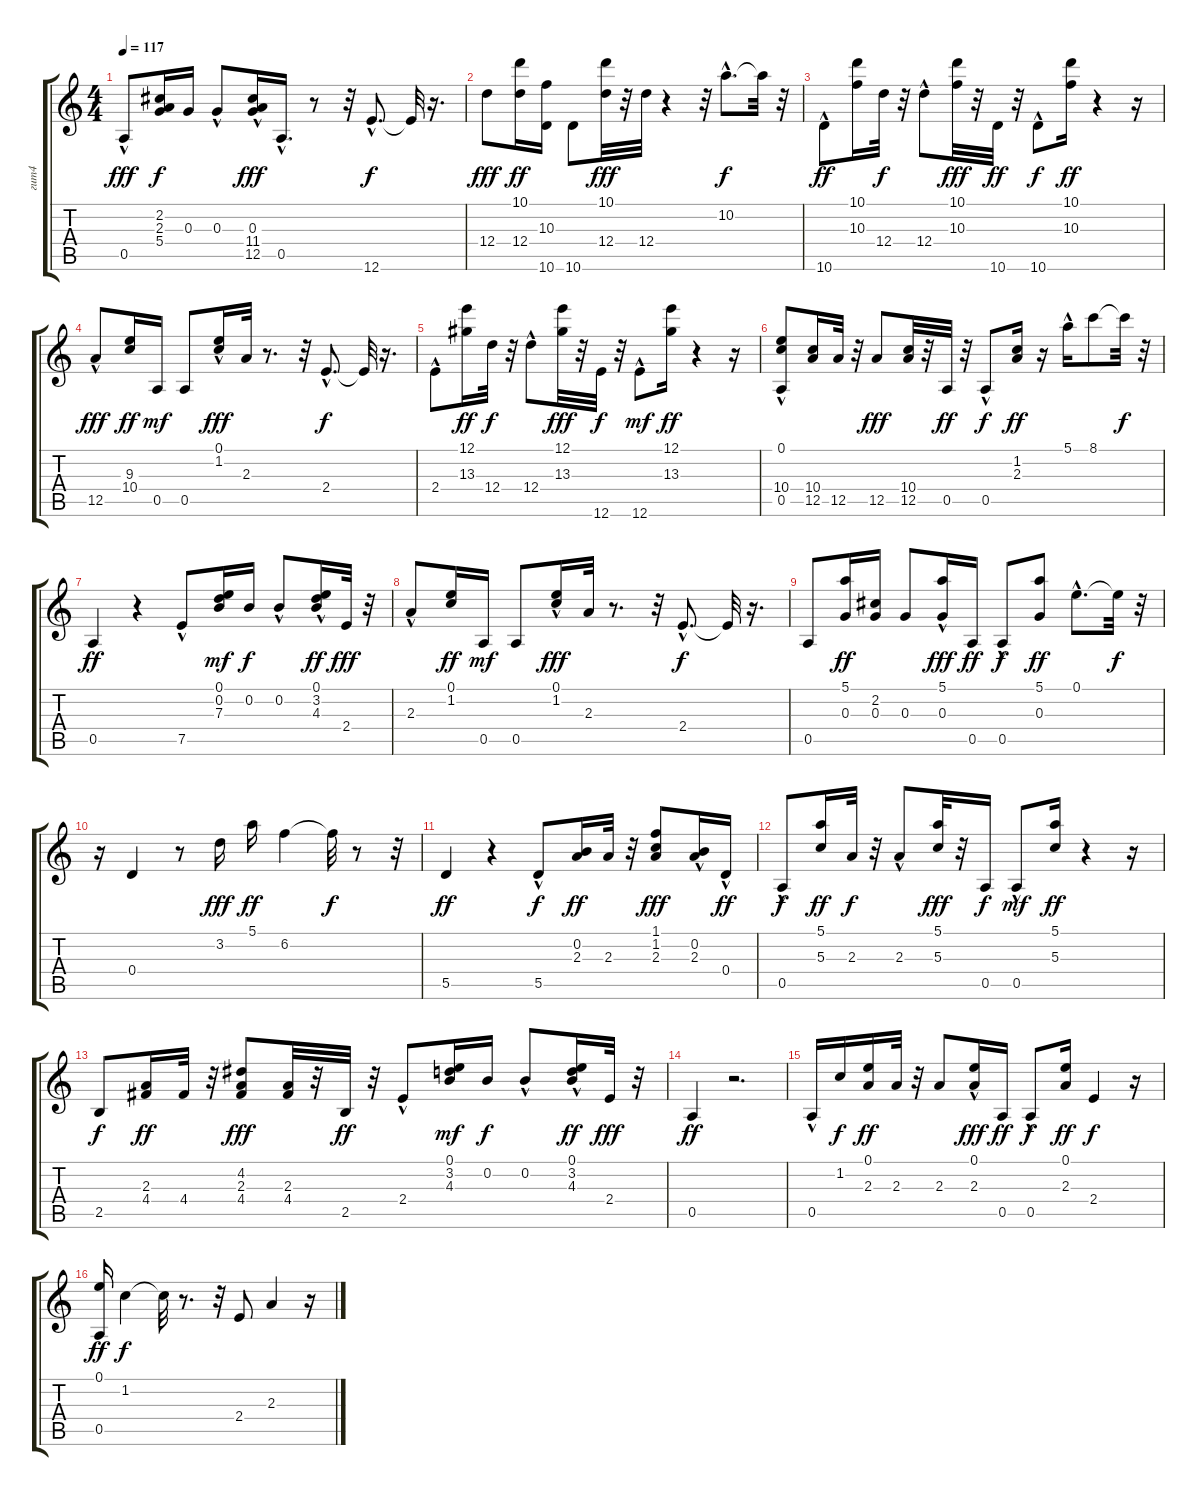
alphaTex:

\track ("гит4" "гит4") {instrument acousticguitarsteel}
\staff {score tabs}
\tuning (E4 B3 G3 D3 A2 E2) {hide}
\ts (4 4)
\tempo 117
\clef g2
\ks c
0.5{hac}.8{dy fff} (2.2 2.3 5.4).16{dy f} 0.3.16 0.3{hac}.8 (0.3{hac} 11.4 12.5).16{dy fff} 0.5{hac}.16{d} r.8 r.32 12.6{hac}.8{d dy f} 12.6{t}.32 r.16{d} |
12.4.8{dy fff} (10.1 12.4).16{dy ff} (10.3 10.6).16 10.6.8 (10.1 12.4).32{dy fff} r.32 12.4.32 r.4 r.32 10.2{hac}.8{d dy f} 10.2{t}.32 r.32 |
10.6{hac}.8{dy ff} (10.1 10.3).16 12.4.32{dy f} r.32 12.4{hac}.8 (10.1 10.3).32{dy fff} r.32 10.6.32{dy ff} r.32 10.6{hac}.8{dy f} (10.1 10.3).16{dy ff} r.4 r.16 |
12.5{hac}.8{dy fff} (9.3 10.4).16{dy ff} 0.5.16{dy mf} 0.5.8 (0.1{hac} 1.2).16{dy fff} 2.3.32 r.8{d} r.32 2.4{hac}.8{d dy f} 2.4{t}.32 r.16{d} |
2.4{hac}.8 (12.1 13.3).16{dy ff} 12.4.32{dy f} r.32 12.4{hac}.8 (12.1 13.3).32{dy fff} r.32 12.6.32{dy f} r.32 12.6{hac}.8{dy mf} (12.1 13.3).16{dy ff} r.4 r.16 |
(0.1 10.4{hac} 0.5).8 (10.4 12.5).16 12.5.32 r.32 12.5.8{dy fff} (10.4 12.5).32 r.32 0.5.32{dy ff} r.32 0.5{hac}.8{dy f} (1.2 2.3).16{dy ff} r.16 5.1{hac}.16 8.1.8 8.1{t}.32{dy f} r.32 |
0.5.4{dy ff} r.4 7.5{hac}.8 (0.1 0.2 7.3).16{dy mf} 0.2.16{dy f} 0.2{hac}.8 (0.1{hac} 3.2 4.3).16{dy ff} 2.4.32{dy fff} r.32 |
2.3{hac}.8 (0.1 1.2).16{dy ff} 0.5.16{dy mf} 0.5.8 (0.1{hac} 1.2).16{dy fff} 2.3.32 r.8{d} r.32 2.4{hac}.8{d dy f} 2.4{t}.32 r.16{d} |
0.5.8 (5.1 0.3).16{dy ff} (2.2 0.3).16 0.3.8 (5.1 0.3{hac}).16{dy fff} 0.5.16{dy ff} 0.5{hac}.8{dy f} (5.1 0.3).8{dy ff} 0.1{hac}.8{d} 0.1{t}.32{dy f} r.32 |
r.16 0.4.4 r.8 3.2.16{dy fff} 5.1.16{dy ff} 6.2.4 6.2{t}.32{dy f} r.8 r.32 |
5.5.4{dy ff} r.4 5.5{hac}.8{dy f} (0.2 2.3).16{dy ff} 2.3.32 r.32 (1.1 1.2 2.3).8{dy fff} (0.2{hac} 2.3).16 0.4{hac}.16{dy ff} |
0.5{hac}.8{dy f} (5.1 5.3).16{dy ff} 2.3.32{dy f} r.32 2.3{hac}.8 (5.1 5.3).32{dy fff} r.32 0.5.16{dy f volume 13} 0.5{hac}.8{dy mf volume 14} (5.1 5.3).16{dy ff volume 14} r.4 r.16 |
2.5.8{dy f volume 15} (2.3 4.4).16{dy ff volume 15} 4.4.32{volume 15} r.32 (4.2 2.3 4.4).8{dy fff volume 15} (2.3 4.4).32 r.32 2.5.32{dy ff volume 14} r.32 2.4{hac}.8{volume 14} (0.1 3.2 4.3).16{dy mf volume 12} 0.2.16{dy f} 0.2{hac}.8 (0.1{hac} 3.2 4.3).16{dy ff} 2.4.32{dy fff} r.32 |
0.5.4{dy ff} r.2{d} |
0.5{hac}.16 1.2.16{dy f} (0.1 2.3).16{dy ff} 2.3.32 r.32 2.3.8 (0.1{hac} 2.3).16{dy fff} 0.5.16{dy ff} 0.5{hac}.8{dy f} (0.1 2.3).16{dy ff} 2.4.4{dy f} r.16 |
(0.1 0.5).16{dy ff} 1.2.4{dy f} 1.2{t}.32 r.8{d} r.32 2.4.8 2.3.4 r.16
